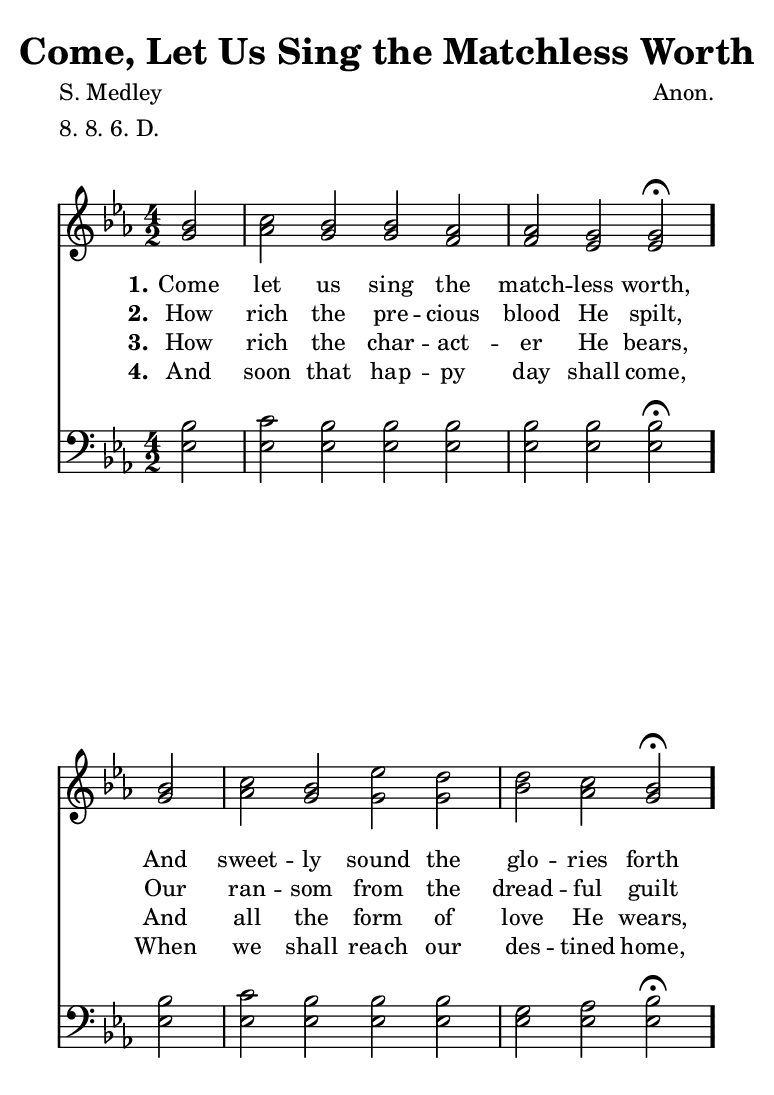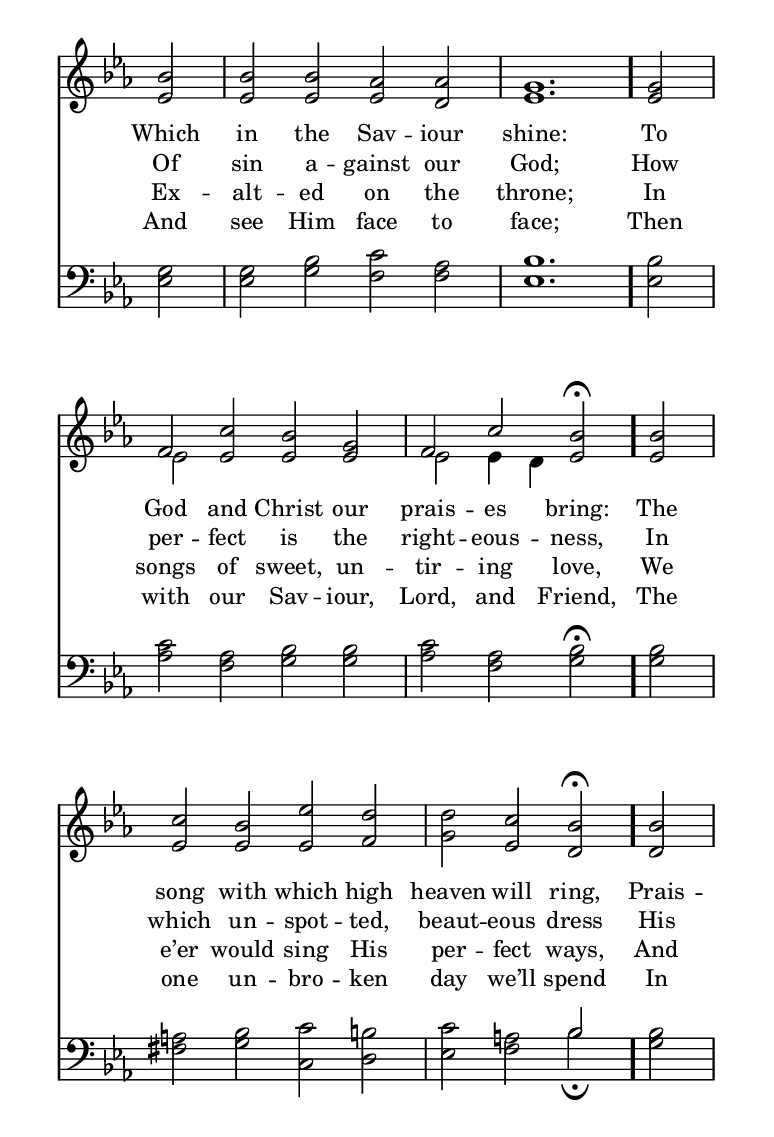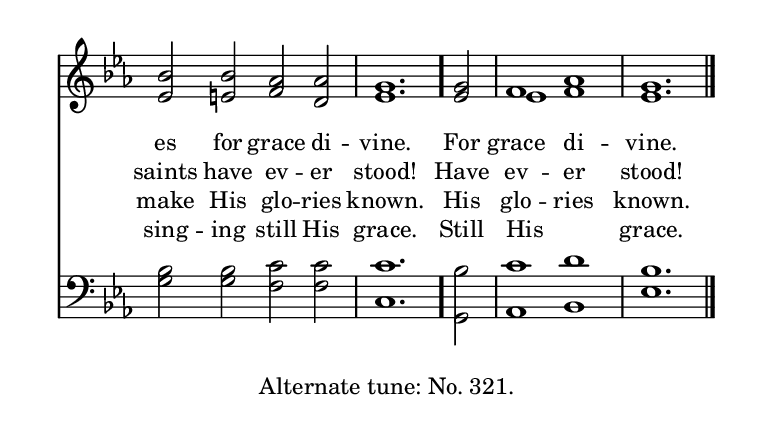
\include "common/global.ily"
\paper {
  \include "common/paper.ily"
  %ragged-bottom = ##t
  %ragged-last-bottom = ##t
  %systems-per-page = ##f
  %page-count = ##f
}

\header{
  hymnnumber = "158"
  title = "Come, Let Us Sing the Matchless Worth"
  tunename = "Sussex"
  meter = "8. 8. 6. D."
  poet = "S. Medley"
  composer = "Anon."
  %copyright = ""
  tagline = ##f
}

ta = { \tempo 2=90 }
tb = { \tempo 2=45 }

global = {
  \include "common/overrides.ily"
  \override Staff.TimeSignature.style = #'numbered
  \time 4/2
  \override Score.MetronomeMark.transparent = ##t % hide all fermata changes too
  \ta
  \key ees \major
  \partial 2
  \autoBeamOff
}

notesSoprano = {
\global
\relative c'' {

  bes2 | c bes bes aes | aes g \tb g \fermata \ta
  bes2 | c bes ees d | d c \tb bes \fermata \ta
  bes2 | bes bes aes aes | g1.
  g2 | f c' bes g | f c' \tb bes \fermata \ta
  bes2 | c bes ees d | d c \tb bes \fermata \ta
  bes2 | bes bes aes aes | g1.
  g2 | f1 aes | g1.

  \bar "|."

}
}

notesAlto = {
\global
\relative e' {

  g2 | aes g g f | f ees ees
  g2 | aes g g g | bes aes g
  ees2 | ees ees ees d | ees1.
  ees2 | ees ees ees ees | ees ees4 d ees2
  ees2 | ees ees ees f | g ees d
  d2 | ees e f d | ees1.
  ees2 | ees1 f | ees1.

}
}

notesTenor = {
\global
\relative a {

  bes2 | c bes bes bes | bes bes bes
  bes2 | c bes bes bes | g aes bes
  g2 | g bes c aes | bes1.
  bes2 | c aes bes bes | c aes bes
  bes2 | a bes c b | c a bes
  bes2 | bes bes c c | c1.
  bes2 | c1 d | bes1.

}
}

notesBass = {
\global
\relative f {

  ees2 | ees ees ees ees | ees ees ees \fermata
  ees2 | ees ees ees ees | ees ees ees \fermata
  ees2 | ees g f f | ees1.
  ees2 | aes f g g | aes f g \fermata
  g2 | fis g c, d | ees f bes \fermata
  g2 | g g f f | c1.
  g2 | aes1 bes | ees1.

}
}

wordsA = \lyricmode {
\set stanza = "1."

Come let us sing the match -- less worth, \bar "."
And sweet -- ly sound the glo -- ries forth \bar "."
Which in the Sav -- iour shine: \bar "."
To God and Christ our prais -- es bring: \bar "."
The song with which high heaven will ring, \bar "."
Prais -- es for grace di -- vine. \bar "."
%{HIDE>%} For grace di -- vine. %{<HIDE%}

}

wordsB = \lyricmode {
\set stanza = "2."

How rich the pre -- cious blood He spilt,
Our ran -- som from the dread -- ful guilt
Of sin a -- gainst our God;
How per -- fect is the right -- eous -- ness,
In which un -- spot -- ted, beaut -- eous dress
His saints have ev -- er stood!
%{HIDE>%} Have ev -- er stood! %{<HIDE%}

}

wordsC = \lyricmode {
\set stanza = "3."

How rich the char -- act -- er He bears,
And all the form of love He wears,
Ex -- alt -- ed on the throne;
In songs of sweet, un -- tir -- ing love,
We e’er would sing His per -- fect ways,
And make His glo -- ries known.
%{HIDE>%} His glo -- ries known. %{<HIDE%}

}

wordsD = \lyricmode {
\set stanza = "4."

And soon that hap -- py day shall come,
When we shall reach our des -- tined home,
And see Him face to face;
Then with our Sav -- iour, Lord, and Friend,
The one un -- bro -- ken day we’ll spend
In sing -- ing still His grace.
%{HIDE>%} Still His _ grace. %{<HIDE%}

}

\score {
  \context ChoirStaff <<
    \context Staff = upper <<
      \set ChoirStaff.systemStartDelimiter = #'SystemStartBar
      \partcombine #'(2 . 9) \notesSoprano \notesAlto
      \context NullVoice = sopranos { \voiceOne << \notesSoprano >> }
      \context NullVoice = altos { \voiceTwo << \notesAlto >> }
      \context Lyrics = one   \lyricsto sopranos \wordsA
      \context Lyrics = two   \lyricsto sopranos \wordsB
      \context Lyrics = three \lyricsto sopranos \wordsC
      \context Lyrics = four  \lyricsto sopranos \wordsD
    >>
    \context Staff = men <<
      \clef bass
      \partcombine #'(2 . 9) \notesTenor \notesBass
      \context NullVoice = tenors { \voiceOne << \notesTenor >> }
      \context NullVoice = basses { \voiceTwo << \notesBass >> }
    >>
  >>
  \layout {
    \include "common/layout.ily"
  }
  \midi{
    \include "common/midi.ily"
  }
}

\noPageBreak

\markup { \fill-line { \raise #5 \line { Alternate tune: No. 321. } } }

\version "2.19.49"  % necessary for upgrading to future LilyPond versions.

% vi:set et ts=2 sw=2 ai nocindent syntax=lilypond:
